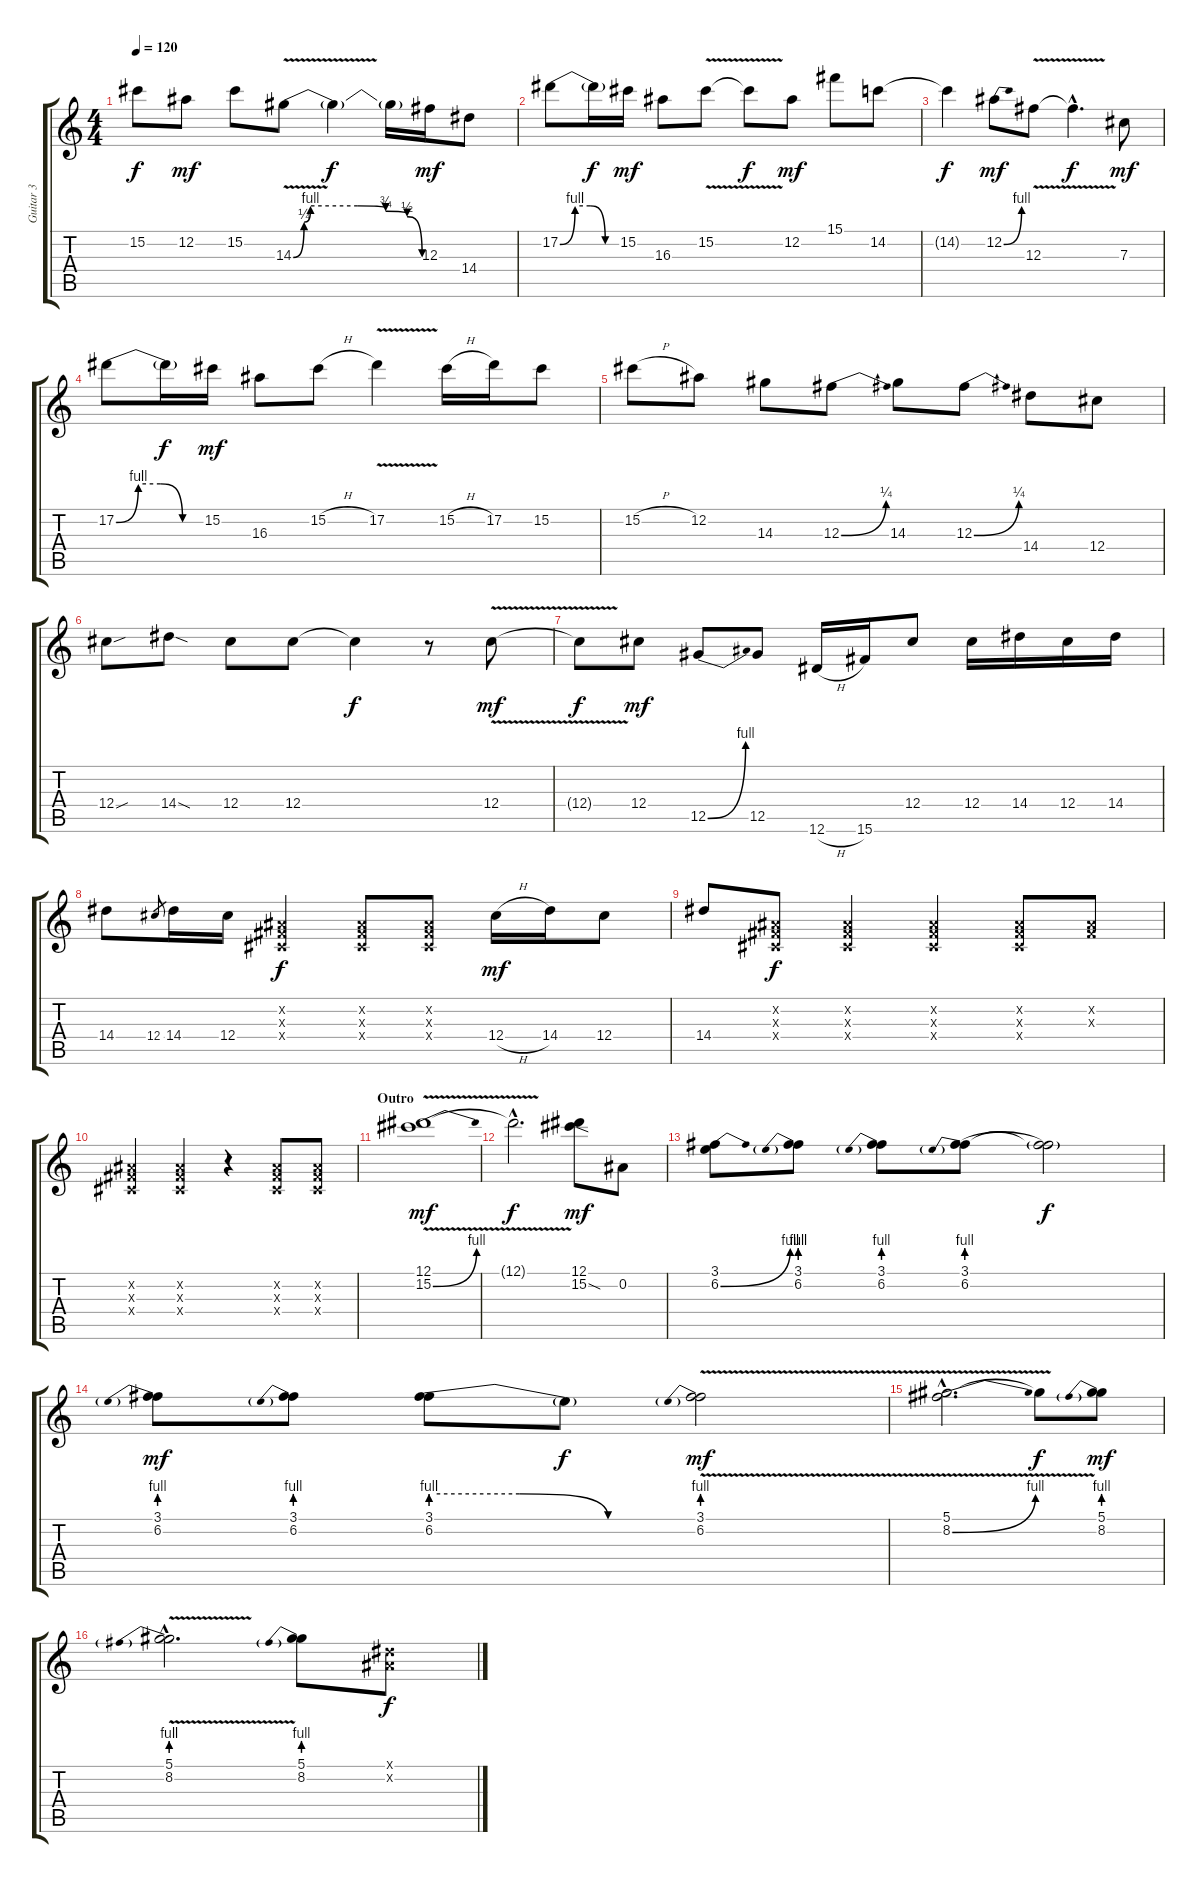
\track ("Guitar 3" "Guitar 3") {instrument distortionguitar}
\staff {score tabs}
\tuning (Eb4 Bb3 Gb3 Db3 Ab2 Eb2) {hide}
\ts (4 4)
\tempo 120
\clef g2
\ks c
15.2{t}.8{dy f} 12.2.8{dy mf} 15.2.8 14.3{be (custom 0 0 5 1 8 4 30 4 43 3 53 2 60 0) v}.8 14.3{t}.4{dy f} 14.3{t}.16 12.3.16{dy mf} 14.4.8 |
17.2{be (custom 0 0 15 4 30 4 45 0 60 0)}.8 17.2{t}.16{dy f} 15.2.16{dy mf} 16.3.8 15.2{v}.8 15.2{t}.8{dy f} 12.2.8{dy mf} 15.1.8 14.2.8 |
14.2{t}.4{dy f} 12.2{be (bend 0 0 60 4)}.8{dy mf} 12.3{v}.8 12.3{hac t}.4{d dy f} 7.3.8{dy mf} |
17.2{be (custom 0 0 15 4 30 4 45 0 60 0)}.8 17.2{t}.16{dy f} 15.2.16{dy mf} 16.3.8 15.2{h}.8 17.2{v}.4 15.2{h}.16 17.2.16 15.2.8 |
15.2{h}.8 12.2.8 14.3.8 12.3{be (bend 0 0 60 1)}.8 14.3.8 12.3{be (bend 0 0 60 1)}.8 14.4.8 12.4.8 |
12.4{sou}.8 14.4{sod}.8 12.4.8 12.4.8 12.4{t}.4{dy f} r.8 12.4{v}.8{dy mf} |
12.4{t}.8{dy f} 12.4.8{dy mf} 12.5{be (bend 0 0 60 4)}.8 12.5.8 12.6{h}.16 15.6.16 12.4.8 12.4.16 14.4.16 12.4.16 14.4.16 |
14.4.8 12.4.8{gr} 14.4.16 12.4.16 (0.2{x} 0.3{x} 0.4{x}).4{dy f} (0.2{x} 0.3{x} 0.4{x}).8 (0.2{x} 0.3{x} 0.4{x}).8 12.4{h}.16{dy mf} 14.4.16 12.4.8 |
14.4.8 (0.2{x} 0.3{x} 0.4{x}).8{dy f} (0.2{x} 0.3{x} 0.4{x}).4 (0.2{x} 0.3{x} 0.4{x}).4 (0.2{x} 0.3{x} 0.4{x}).8 (0.2{x} 0.3{x}).8 |
(0.2{x} 0.3{x} 0.4{x}).4 (0.2{x} 0.3{x} 0.4{x}).4 r.4 (0.2{x} 0.3{x} 0.4{x}).8 (0.2{x} 0.3{x} 0.4{x}).8 |
\section ("" "Outro")
(12.1{v} 15.2{be (bend 0 0 60 4)}).1{dy mf} |
12.1{hac t}.2{d dy f} (12.1 15.2{sod}).8{dy mf} 0.2.8 |
(3.1 6.2{be (bend 0 0 60 4)}).8 (3.1 6.2{be (prebend 0 4 60 4)}).8 (3.1 6.2{be (prebend 0 4 60 4)}).8 (3.1 6.2{be (prebend 0 4 60 4)}).8 (3.1{t} 6.2{t}).2{dy f} |
(3.1 6.2{be (prebend 0 4 60 4)}).8{dy mf} (3.1 6.2{be (prebend 0 4 60 4)}).8 (3.1 6.2{be (custom 0 4 20 4 40 0 60 0)}).8 6.2{t}.8{dy f} (3.1{v} 6.2{be (prebend 0 4 60 4) v}).2{dy mf} |
(5.1{v hac} 8.2{be (bend 0 0 60 4) v hac}).2{d} 5.1{t}.8{dy f} (5.1 8.2{be (prebend 0 4 60 4)}).8{dy mf} |
(5.1{v hac} 8.2{be (prebend 0 4 60 4) v hac}).2{d} (5.1 8.2{be (prebend 0 4 60 4)}).8 (0.1{x} 0.2{x}).8{dy f}
